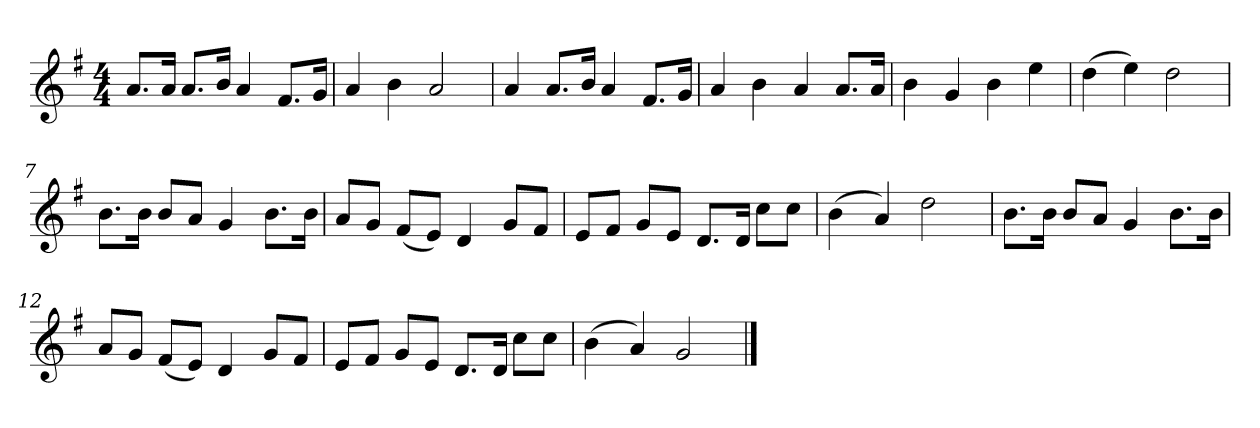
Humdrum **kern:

**kern
*part1
*staff1
*k[f#]
*M4/4
*MM120
=1
8.aL
16aJk
8.aL
16bJk
4a
8.f#L
16gJk
=2
4a
4b
2a
=3
4a
8.aL
16bJk
4a
8.f#L
16gJk
=4
4a
4b
4a
8.aL
16aJk
=5
4b
4g
4b
4ee
=6
(4dd
4ee)
2dd
=7
8.bL
16bJk
8bL
8aJ
4g
8.bL
16bJk
=8
8aL
8gJ
(8f#L
8eJ)
4d
8gL
8f#J
=9
8eL
8f#J
8gL
8eJ
8.dL
16dJk
8ccL
8ccJ
=10
(4b
4a)
2dd
=11
8.bL
16bJk
8bL
8aJ
4g
8.bL
16bJk
=12
8aL
8gJ
(8f#L
8eJ)
4d
8gL
8f#J
=13
8eL
8f#J
8gL
8eJ
8.dL
16dJk
8ccL
8ccJ
=14
(4b
4a)
2g
==
*-
